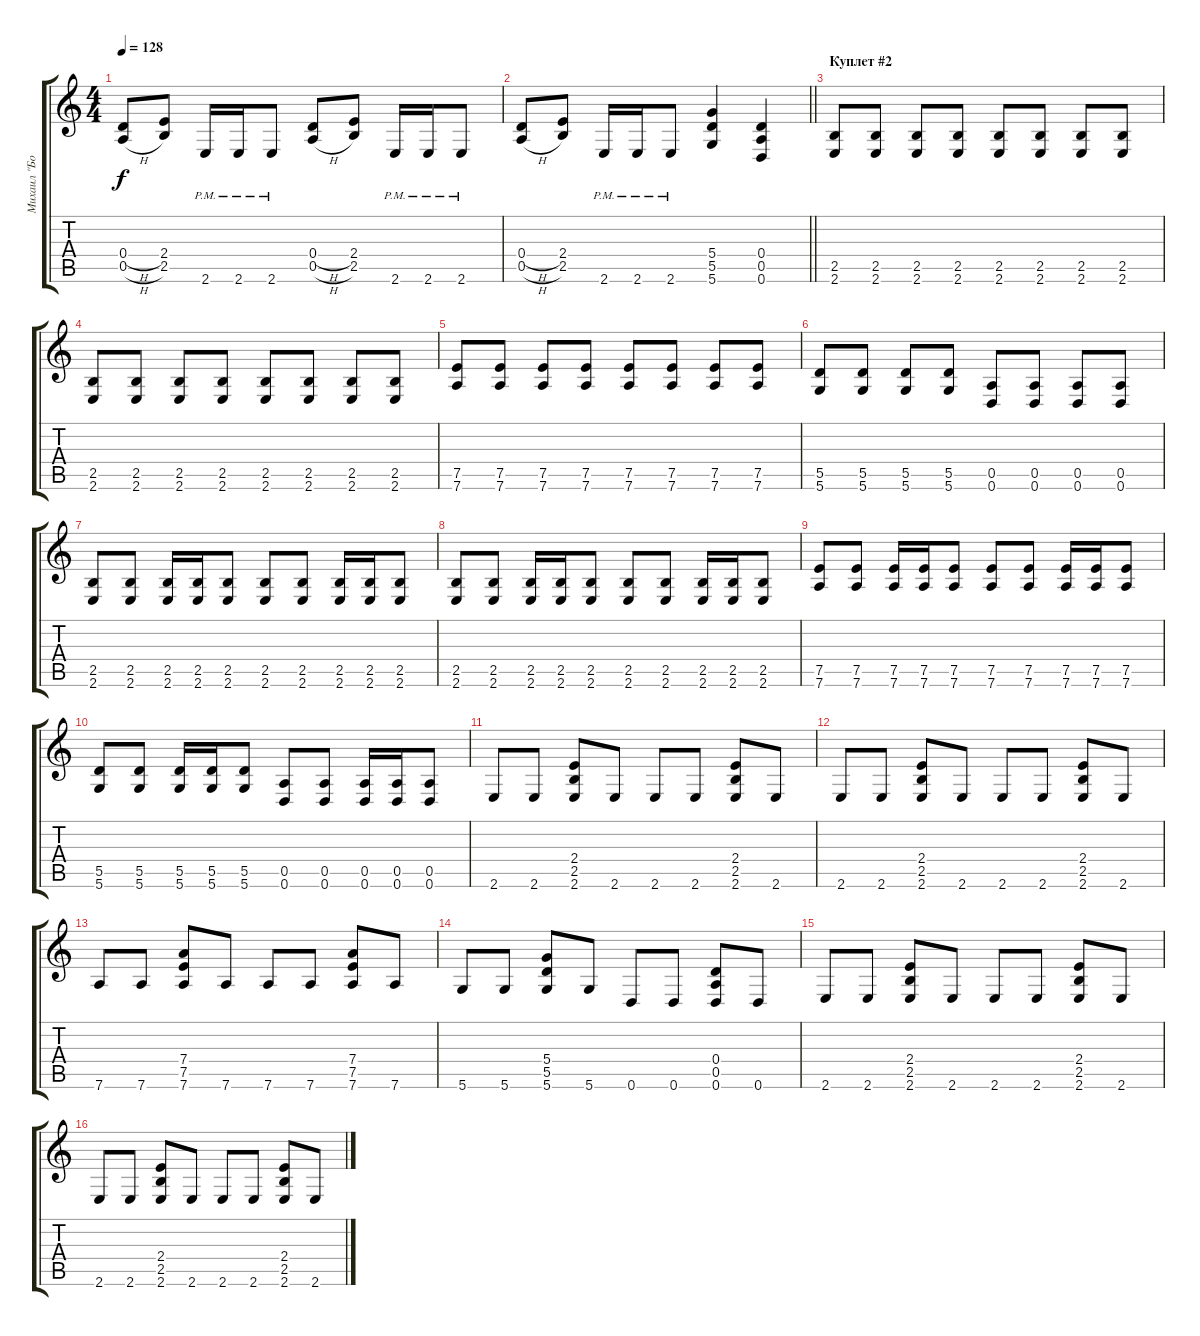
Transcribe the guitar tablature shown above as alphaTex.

\track ("Михаил \"Боров\" Чернышов" "Михаил \"Бо") {instrument distortionguitar}
\staff {score tabs}
\tuning (E4 B3 G3 D3 A2 D2) {hide}
\ts (4 4)
\tempo 128
\clef g2
\ks c
(0.4{h} 0.5{h}).8{dy f} (2.4 2.5).8 2.6{pm}.16 2.6{pm}.16 2.6{pm}.8 (0.4{h} 0.5{h}).8 (2.4 2.5).8 2.6{pm}.16 2.6{pm}.16 2.6{pm}.8 |
\barLineRight lightlight
(0.4{h} 0.5{h}).8 (2.4 2.5).8 2.6{pm}.16 2.6{pm}.16 2.6{pm}.8 (5.4 5.5 5.6).4 (0.4 0.5 0.6).4 |
\section ("" "Куплет #2")
(2.5 2.6).8 (2.5 2.6).8 (2.5 2.6).8 (2.5 2.6).8 (2.5 2.6).8 (2.5 2.6).8 (2.5 2.6).8 (2.5 2.6).8 |
(2.5 2.6).8 (2.5 2.6).8 (2.5 2.6).8 (2.5 2.6).8 (2.5 2.6).8 (2.5 2.6).8 (2.5 2.6).8 (2.5 2.6).8 |
(7.5 7.6).8 (7.5 7.6).8 (7.5 7.6).8 (7.5 7.6).8 (7.5 7.6).8 (7.5 7.6).8 (7.5 7.6).8 (7.5 7.6).8 |
(5.5 5.6).8 (5.5 5.6).8 (5.5 5.6).8 (5.5 5.6).8 (0.5 0.6).8 (0.5 0.6).8 (0.5 0.6).8 (0.5 0.6).8 |
(2.5 2.6).8 (2.5 2.6).8 (2.5 2.6).16 (2.5 2.6).16 (2.5 2.6).8 (2.5 2.6).8 (2.5 2.6).8 (2.5 2.6).16 (2.5 2.6).16 (2.5 2.6).8 |
(2.5 2.6).8 (2.5 2.6).8 (2.5 2.6).16 (2.5 2.6).16 (2.5 2.6).8 (2.5 2.6).8 (2.5 2.6).8 (2.5 2.6).16 (2.5 2.6).16 (2.5 2.6).8 |
(7.5 7.6).8 (7.5 7.6).8 (7.5 7.6).16 (7.5 7.6).16 (7.5 7.6).8 (7.5 7.6).8 (7.5 7.6).8 (7.5 7.6).16 (7.5 7.6).16 (7.5 7.6).8 |
(5.5 5.6).8 (5.5 5.6).8 (5.5 5.6).16 (5.5 5.6).16 (5.5 5.6).8 (0.5 0.6).8 (0.5 0.6).8 (0.5 0.6).16 (0.5 0.6).16 (0.5 0.6).8 |
2.6.8 2.6.8 (2.4 2.5 2.6).8 2.6.8 2.6.8 2.6.8 (2.4 2.5 2.6).8 2.6.8 |
2.6.8 2.6.8 (2.4 2.5 2.6).8 2.6.8 2.6.8 2.6.8 (2.4 2.5 2.6).8 2.6.8 |
7.6.8 7.6.8 (7.4 7.5 7.6).8 7.6.8 7.6.8 7.6.8 (7.4 7.5 7.6).8 7.6.8 |
5.6.8 5.6.8 (5.4 5.5 5.6).8 5.6.8 0.6.8 0.6.8 (0.4 0.5 0.6).8 0.6.8 |
2.6.8 2.6.8 (2.4 2.5 2.6).8 2.6.8 2.6.8 2.6.8 (2.4 2.5 2.6).8 2.6.8 |
2.6.8 2.6.8 (2.4 2.5 2.6).8 2.6.8 2.6.8 2.6.8 (2.4 2.5 2.6).8 2.6.8
